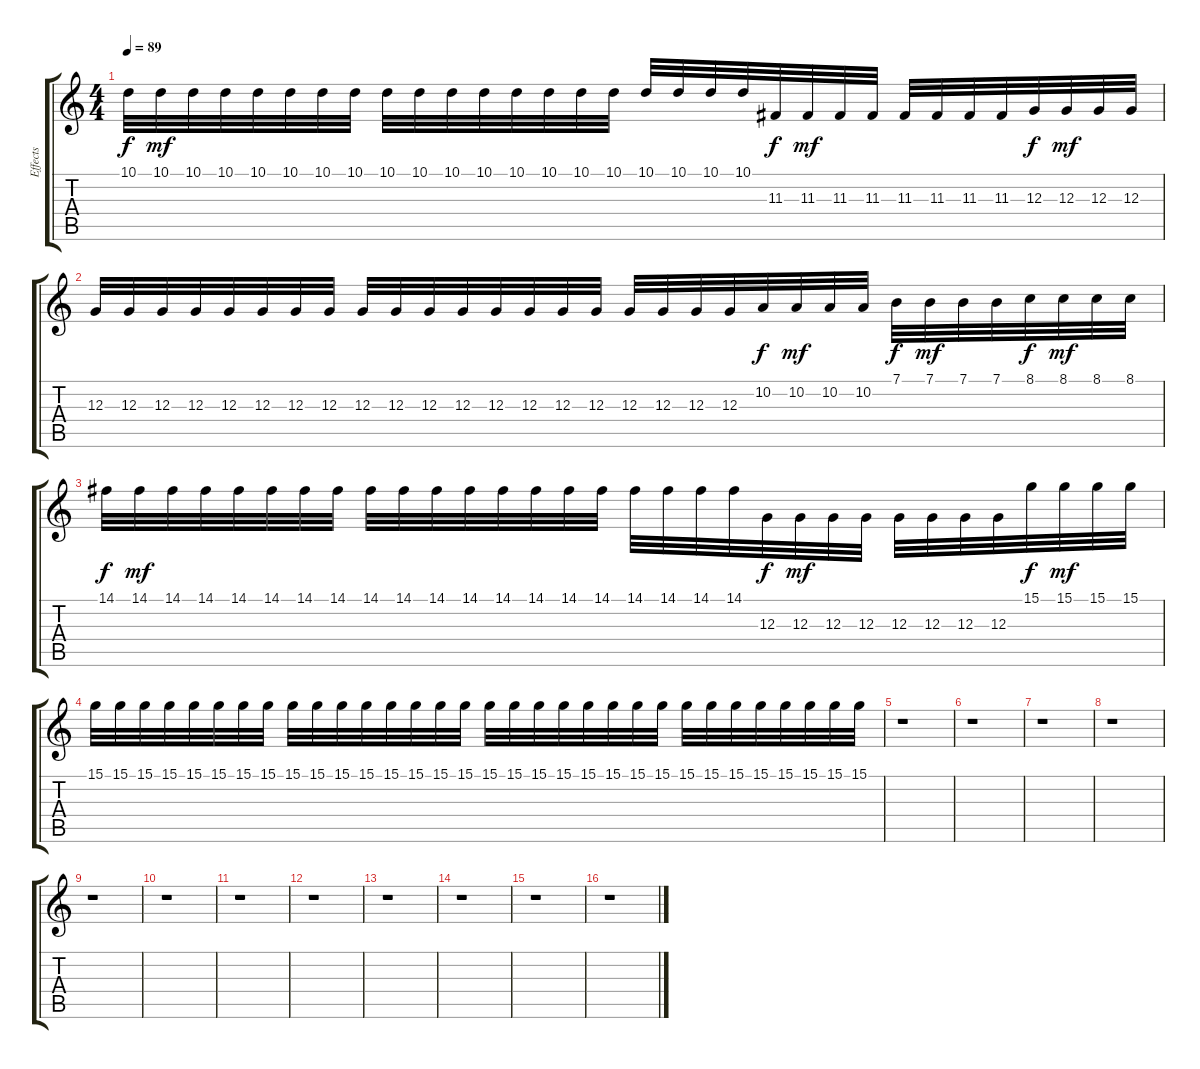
\track ("Effects" "Effects") {instrument stringensemble1}
\staff {score tabs}
\tuning (E4 B3 G3 D3 A2 E2) {hide}
\ts (4 4)
\tempo 89
\clef g2
\ks c
10.1.32{dy f instrument stringensemble1} 10.1.32{dy mf} 10.1.32 10.1.32 10.1.32 10.1.32 10.1.32 10.1.32 10.1.32 10.1.32 10.1.32 10.1.32 10.1.32 10.1.32 10.1.32 10.1.32 10.1.32 10.1.32 10.1.32 10.1.32 11.3.32{dy f} 11.3.32{dy mf} 11.3.32 11.3.32 11.3.32 11.3.32 11.3.32 11.3.32 12.3.32{dy f} 12.3.32{dy mf} 12.3.32 12.3.32 |
12.3.32 12.3.32 12.3.32 12.3.32 12.3.32 12.3.32 12.3.32 12.3.32 12.3.32 12.3.32 12.3.32 12.3.32 12.3.32 12.3.32 12.3.32 12.3.32 12.3.32 12.3.32 12.3.32 12.3.32 10.2.32{dy f} 10.2.32{dy mf} 10.2.32 10.2.32 7.1.32{dy f} 7.1.32{dy mf} 7.1.32 7.1.32 8.1.32{dy f} 8.1.32{dy mf} 8.1.32 8.1.32 |
14.1.32{dy f} 14.1.32{dy mf} 14.1.32 14.1.32 14.1.32 14.1.32 14.1.32 14.1.32 14.1.32 14.1.32 14.1.32 14.1.32 14.1.32 14.1.32 14.1.32 14.1.32 14.1.32 14.1.32 14.1.32 14.1.32 12.3.32{dy f} 12.3.32{dy mf} 12.3.32 12.3.32 12.3.32 12.3.32 12.3.32 12.3.32 15.1.32{dy f} 15.1.32{dy mf} 15.1.32 15.1.32 |
15.1.32 15.1.32 15.1.32 15.1.32 15.1.32 15.1.32 15.1.32 15.1.32 15.1.32 15.1.32 15.1.32 15.1.32 15.1.32 15.1.32 15.1.32 15.1.32 15.1.32 15.1.32 15.1.32 15.1.32 15.1.32 15.1.32 15.1.32 15.1.32 15.1.32 15.1.32 15.1.32 15.1.32 15.1.32 15.1.32 15.1.32 15.1.32 |
r.1 |
r.1 |
r.1 |
r.1 |
r.1 |
r.1 |
r.1 |
r.1 |
r.1 |
r.1 |
r.1 |
r.1
